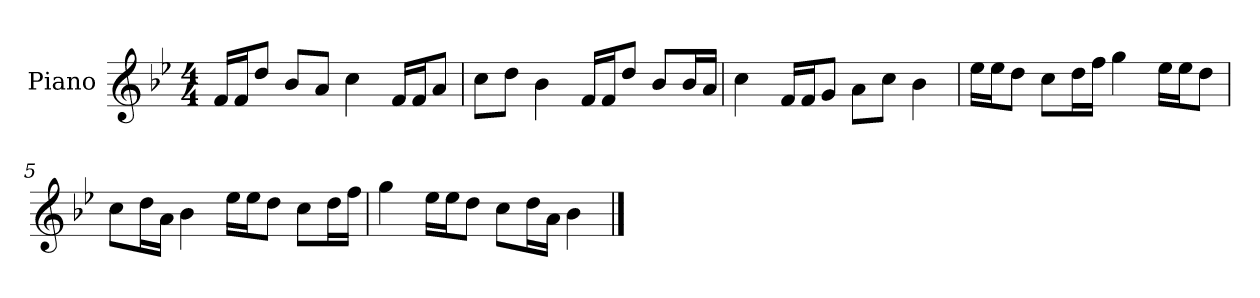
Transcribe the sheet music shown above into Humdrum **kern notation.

**kern
*part1
*staff1
*I"Piano
*I'P-no
*clefG2
*k[b-e-]
*M4/4
*MM90
=1
16f/LL
16f/J
8dd/J
8b-/L
8a/J
4cc\
16f/LL
16f/J
8a/J
=2
8cc\L
8dd\J
4b-\
16f/LL
16f/J
8dd/J
8b-/L
16b-/L
16a/JJ
=3
4cc\
16f/LL
16f/J
8g/J
8a\L
8cc\J
4b-\
=4
16ee-\LL
16ee-\J
8dd\J
8cc\L
16dd\L
16ff\JJ
4gg\
16ee-\LL
16ee-\J
8dd\J
!!LO:LB:g=z
=5
8cc\L
16dd\L
16a\JJ
4b-\
16ee-\LL
16ee-\J
8dd\J
8cc\L
16dd\L
16ff\JJ
=6
4gg\
16ee-\LL
16ee-\J
8dd\J
8cc\L
16dd\L
16a\JJ
4b-\
==
*-
